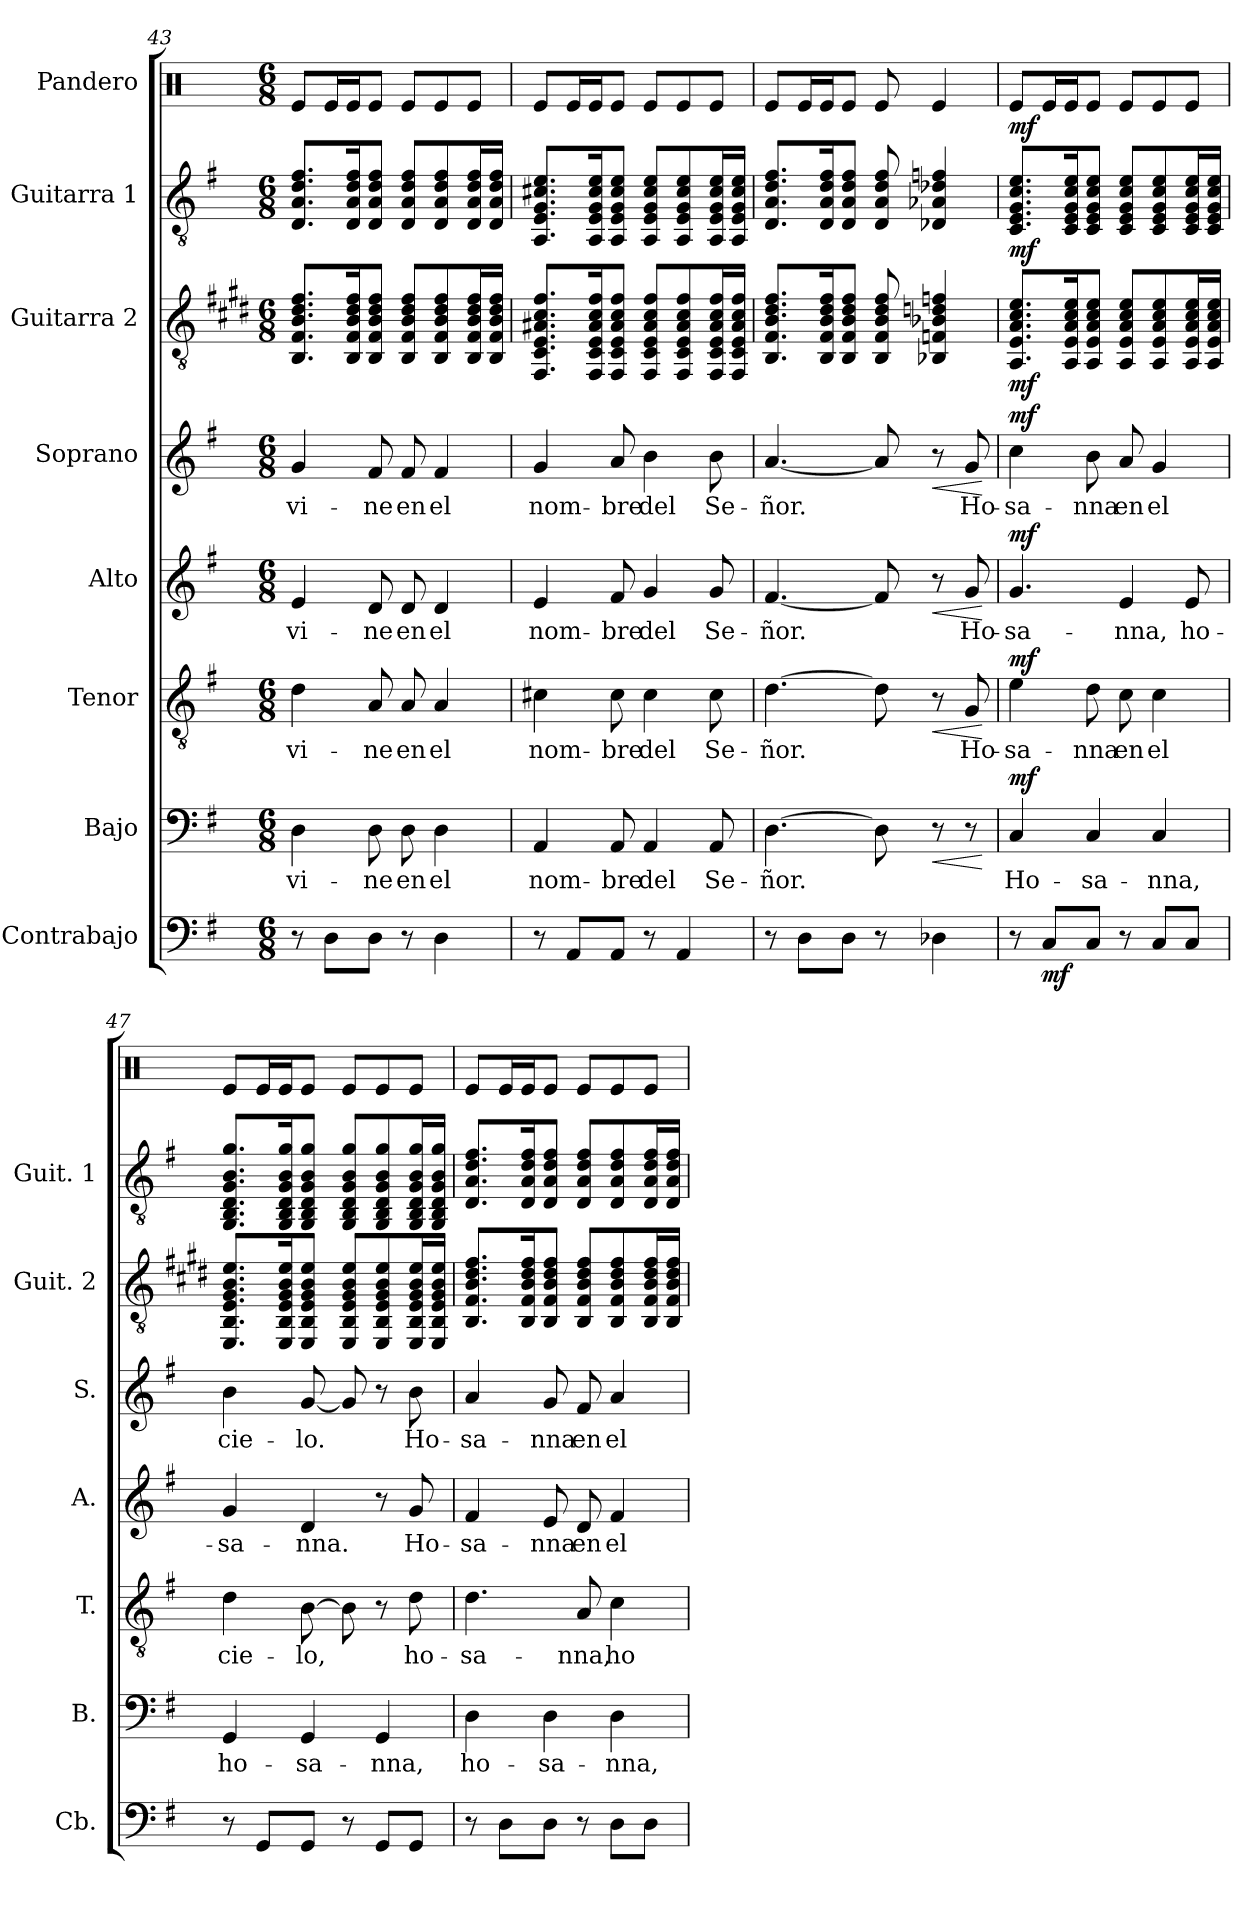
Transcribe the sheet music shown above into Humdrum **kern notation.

**kern	**dynam	**kern	**text	**dynam	**kern	**text	**dynam	**kern	**text	**dynam	**kern	**text	**dynam	**kern	**dynam	**kern	**dynam	**kern	**dynam
*part8	*part8	*part7	*part7	*part7	*part6	*part6	*part6	*part5	*part5	*part5	*part4	*part4	*part4	*part3	*part3	*part2	*part2	*part1	*part1
*staff8	*staff8	*staff7	*staff7	*staff7	*staff6	*staff6	*staff6	*staff5	*staff5	*staff5	*staff4	*staff4	*staff4	*staff3	*staff3	*staff2	*staff2	*staff1	*staff1
*I"Contrabajo	*	*I"Bajo	*	*	*I"Tenor	*	*	*I"Alto	*	*	*I"Soprano	*	*	*I"Guitarra 2	*	*I"Guitarra 1	*	*I"Pandero	*
*I'Cb.	*	*I'B.	*	*	*I'T.	*	*	*I'A.	*	*	*I'S.	*	*	*I'Guit. 2	*	*I'Guit. 1	*	*	*
*clefF4	*	*clefF4	*	*	*clefGv2	*	*	*clefG2	*	*	*clefG2	*	*	*clefGv2	*	*clefGv2	*	*clefX	*
*ITrd7c12	*	*	*	*	*	*	*	*	*	*	*	*	*	*	*	*	*	*	*
*k[f#]	*	*k[f#]	*	*	*k[f#]	*	*	*k[f#]	*	*	*k[f#]	*	*	*k[f#c#g#d#]	*	*k[f#]	*	*k[]	*
*M6/8	*	*M6/8	*	*	*M6/8	*	*	*M6/8	*	*	*M6/8	*	*	*M6/8	*	*M6/8	*	*M6/8	*
=43	=43	=43	=43	=43	=43	=43	=43	=43	=43	=43	=43	=43	=43	=43	=43	=43	=43	=43	=43
8r	.	4D\	vi-	.	4d\	vi-	.	4e/	vi-	.	4g/	vi-	.	8.BB/ 8.F#/ 8.B/ 8.d#/ 8.f#/L	.	8.D/ 8.A/ 8.d/ 8.f#/L	.	8Re/L	.
8DD\L	.	.	.	.	.	.	.	.	.	.	.	.	.	.	.	.	.	16Re/L	.
.	.	.	.	.	.	.	.	.	.	.	.	.	.	16BB/ 16F#/ 16B/ 16d#/ 16f#/K	.	16D/ 16A/ 16d/ 16f#/K	.	16Re/J	.
8DD\J	.	8D\	-ne	.	8A/	-ne	.	8d/	-ne	.	8f#/	-ne	.	8BB/ 8F#/ 8B/ 8d#/ 8f#/J	.	8D/ 8A/ 8d/ 8f#/J	.	8Re/J	.
8r	.	8D\	en	.	8A/	en	.	8d/	en	.	8f#/	en	.	8BB/ 8F#/ 8B/ 8d#/ 8f#/L	.	8D/ 8A/ 8d/ 8f#/L	.	8Re/L	.
4DD\	.	4D\	el	.	4A/	el	.	4d/	el	.	4f#/	el	.	8BB/ 8F#/ 8B/ 8d#/ 8f#/	.	8D/ 8A/ 8d/ 8f#/	.	8Re/	.
.	.	.	.	.	.	.	.	.	.	.	.	.	.	16BB/ 16F#/ 16B/ 16d#/ 16f#/L	.	16D/ 16A/ 16d/ 16f#/L	.	8Re/J	.
.	.	.	.	.	.	.	.	.	.	.	.	.	.	16BB/ 16F#/ 16B/ 16d#/ 16f#/JJ	.	16D/ 16A/ 16d/ 16f#/JJ	.	.	.
=44	=44	=44	=44	=44	=44	=44	=44	=44	=44	=44	=44	=44	=44	=44	=44	=44	=44	=44	=44
8r	.	4AA/	nom-	.	4c#X\	nom-	.	4e/	nom-	.	4g/	nom-	.	8.FF#/ 8.C#/ 8.E/ 8.A#X/ 8.c#/ 8.f#/L	.	8.AA/ 8.E/ 8.G/ 8.c#X/ 8.e/L	.	8Re/L	.
8AAA/L	.	.	.	.	.	.	.	.	.	.	.	.	.	.	.	.	.	16Re/L	.
.	.	.	.	.	.	.	.	.	.	.	.	.	.	16FF#/ 16C#/ 16E/ 16A#/ 16c#/ 16f#/K	.	16AA/ 16E/ 16G/ 16c#/ 16e/K	.	16Re/J	.
8AAA/J	.	8AA/	-bre	.	8c#\	-bre	.	8f#/	-bre	.	8a/	-bre	.	8FF#/ 8C#/ 8E/ 8A#/ 8c#/ 8f#/J	.	8AA/ 8E/ 8G/ 8c#/ 8e/J	.	8Re/J	.
8r	.	4AA/	del	.	4c#\	del	.	4g/	del	.	4b\	del	.	8FF#/ 8C#/ 8E/ 8A#/ 8c#/ 8f#/L	.	8AA/ 8E/ 8G/ 8c#/ 8e/L	.	8Re/L	.
4AAA/	.	.	.	.	.	.	.	.	.	.	.	.	.	8FF#/ 8C#/ 8E/ 8A#/ 8c#/ 8f#/	.	8AA/ 8E/ 8G/ 8c#/ 8e/	.	8Re/	.
.	.	8AA/	Se-	.	8c#\	Se-	.	8g/	Se-	.	8b\	Se-	.	16FF#/ 16C#/ 16E/ 16A#/ 16c#/ 16f#/L	.	16AA/ 16E/ 16G/ 16c#/ 16e/L	.	8Re/J	.
.	.	.	.	.	.	.	.	.	.	.	.	.	.	16FF#/ 16C#/ 16E/ 16A#/ 16c#/ 16f#/JJ	.	16AA/ 16E/ 16G/ 16c#/ 16e/JJ	.	.	.
=45	=45	=45	=45	=45	=45	=45	=45	=45	=45	=45	=45	=45	=45	=45	=45	=45	=45	=45	=45
8r	.	[4.D\	-ñor.	.	[4.d\	-ñor.	.	[4.f#/	-ñor.	.	[4.a/	-ñor.	.	8.BB/ 8.F#/ 8.B/ 8.d#/ 8.f#/L	.	8.D/ 8.A/ 8.d/ 8.f#/L	.	8Re/L	.
8DD\L	.	.	.	.	.	.	.	.	.	.	.	.	.	.	.	.	.	16Re/L	.
.	.	.	.	.	.	.	.	.	.	.	.	.	.	16BB/ 16F#/ 16B/ 16d#/ 16f#/K	.	16D/ 16A/ 16d/ 16f#/K	.	16Re/J	.
8DD\J	.	.	.	.	.	.	.	.	.	.	.	.	.	8BB/ 8F#/ 8B/ 8d#/ 8f#/J	.	8D/ 8A/ 8d/ 8f#/J	.	8Re/J	.
8r	.	8D\]	.	.	8d\]	.	.	8f#/]	.	.	8a/]	.	.	8BB/ 8F#/ 8B/ 8d#/ 8f#/	.	8D/ 8A/ 8d/ 8f#/	.	8Re/	.
!	!	!	!	!LO:HP:b	!	!	!LO:HP:b	!	!	!LO:HP:b	!	!	!LO:HP:b	!	!	!	!	!	!
4DD-X\	.	8r	.	<	8r	.	<	8r	.	<	8r	.	<	4BB-X/ 4Fn/ 4B-X/ 4dn/ 4fn/	.	4D-X/ 4A-X/ 4d-X/ 4fn/	.	4Re/	.
.	.	8r	.	.	8G/	Ho-	.	8g/	Ho-	.	8g/	Ho-	.	.	.	.	.	.	.
.	.	.	.	[	.	.	[	.	.	[	.	.	[	.	.	.	.	.	.
=46	=46	=46	=46	=46	=46	=46	=46	=46	=46	=46	=46	=46	=46	=46	=46	=46	=46	=46	=46
!	!	!	!	!LO:DY:a	!	!	!LO:DY:a	!	!	!LO:DY:a	!	!	!LO:DY:a	!	!LO:DY:b	!	!LO:DY:b	!	!LO:DY:b
8r	.	4C/	Ho-	mf	4e\	-sa-	mf	4.g/	-sa-	mf	4cc\	-sa-	mf	8.AA/ 8.E/ 8.A/ 8.c#/ 8.e/L	mf	8.C/ 8.E/ 8.G/ 8.c/ 8.e/L	mf	8Re/L	mf
!	!LO:DY:b	!	!	!	!	!	!	!	!	!	!	!	!	!	!	!	!	!	!
8CC/L	mf	.	.	.	.	.	.	.	.	.	.	.	.	.	.	.	.	16Re/L	.
.	.	.	.	.	.	.	.	.	.	.	.	.	.	16AA/ 16E/ 16A/ 16c#/ 16e/K	.	16C/ 16E/ 16G/ 16c/ 16e/K	.	16Re/J	.
8CC/J	.	4C/	-sa-	.	8d\	-nna	.	.	.	.	8b\	-nna	.	8AA/ 8E/ 8A/ 8c#/ 8e/J	.	8C/ 8E/ 8G/ 8c/ 8e/J	.	8Re/J	.
8r	.	.	.	.	8c\	en	.	4e/	-nna,	.	8a/	en	.	8AA/ 8E/ 8A/ 8c#/ 8e/L	.	8C/ 8E/ 8G/ 8c/ 8e/L	.	8Re/L	.
8CC/L	.	4C/	-nna,	.	4c\	el	.	.	.	.	4g/	el	.	8AA/ 8E/ 8A/ 8c#/ 8e/	.	8C/ 8E/ 8G/ 8c/ 8e/	.	8Re/	.
8CC/J	.	.	.	.	.	.	.	8e/	ho-	.	.	.	.	16AA/ 16E/ 16A/ 16c#/ 16e/L	.	16C/ 16E/ 16G/ 16c/ 16e/L	.	8Re/J	.
.	.	.	.	.	.	.	.	.	.	.	.	.	.	16AA/ 16E/ 16A/ 16c#/ 16e/JJ	.	16C/ 16E/ 16G/ 16c/ 16e/JJ	.	.	.
=47	=47	=47	=47	=47	=47	=47	=47	=47	=47	=47	=47	=47	=47	=47	=47	=47	=47	=47	=47
8r	.	4GG/	ho-	.	4d\	cie-	.	4g/	-sa-	.	4b\	cie-	.	8.EE/ 8.BB/ 8.E/ 8.G#/ 8.B/ 8.e/L	.	8.GG/ 8.BB/ 8.D/ 8.G/ 8.B/ 8.g/L	.	8Re/L	.
8GGG/L	.	.	.	.	.	.	.	.	.	.	.	.	.	.	.	.	.	16Re/L	.
.	.	.	.	.	.	.	.	.	.	.	.	.	.	16EE/ 16BB/ 16E/ 16G#/ 16B/ 16e/K	.	16GG/ 16BB/ 16D/ 16G/ 16B/ 16g/K	.	16Re/J	.
8GGG/J	.	4GG/	-sa-	.	[8B\	-lo,	.	4d/	-nna.	.	[8g/	-lo.	.	8EE/ 8BB/ 8E/ 8G#/ 8B/ 8e/J	.	8GG/ 8BB/ 8D/ 8G/ 8B/ 8g/J	.	8Re/J	.
8r	.	.	.	.	8B\]	.	.	.	.	.	8g/]	.	.	8EE/ 8BB/ 8E/ 8G#/ 8B/ 8e/L	.	8GG/ 8BB/ 8D/ 8G/ 8B/ 8g/L	.	8Re/L	.
8GGG/L	.	4GG/	-nna,	.	8r	.	.	8r	.	.	8r	.	.	8EE/ 8BB/ 8E/ 8G#/ 8B/ 8e/	.	8GG/ 8BB/ 8D/ 8G/ 8B/ 8g/	.	8Re/	.
8GGG/J	.	.	.	.	8d\	ho-	.	8g/	Ho-	.	8b\	Ho-	.	16EE/ 16BB/ 16E/ 16G#/ 16B/ 16e/L	.	16GG/ 16BB/ 16D/ 16G/ 16B/ 16g/L	.	8Re/J	.
.	.	.	.	.	.	.	.	.	.	.	.	.	.	16EE/ 16BB/ 16E/ 16G#/ 16B/ 16e/JJ	.	16GG/ 16BB/ 16D/ 16G/ 16B/ 16g/JJ	.	.	.
=48	=48	=48	=48	=48	=48	=48	=48	=48	=48	=48	=48	=48	=48	=48	=48	=48	=48	=48	=48
8r	.	4D\	ho-	.	4.d\	-sa-	.	4f#/	-sa-	.	4a/	-sa-	.	8.BB/ 8.F#/ 8.B/ 8.d#/ 8.f#/L	.	8.D/ 8.A/ 8.d/ 8.f#/L	.	8Re/L	.
8DD\L	.	.	.	.	.	.	.	.	.	.	.	.	.	.	.	.	.	16Re/L	.
.	.	.	.	.	.	.	.	.	.	.	.	.	.	16BB/ 16F#/ 16B/ 16d#/ 16f#/K	.	16D/ 16A/ 16d/ 16f#/K	.	16Re/J	.
8DD\J	.	4D\	-sa-	.	.	.	.	8e/	-nna	.	8g/	-nna	.	8BB/ 8F#/ 8B/ 8d#/ 8f#/J	.	8D/ 8A/ 8d/ 8f#/J	.	8Re/J	.
8r	.	.	.	.	8A/	-nna,	.	8d/	en	.	8f#/	en	.	8BB/ 8F#/ 8B/ 8d#/ 8f#/L	.	8D/ 8A/ 8d/ 8f#/L	.	8Re/L	.
8DD\L	.	4D\	-nna,	.	4c\	ho-	.	4f#/	el	.	4a/	el	.	8BB/ 8F#/ 8B/ 8d#/ 8f#/	.	8D/ 8A/ 8d/ 8f#/	.	8Re/	.
8DD\J	.	.	.	.	.	.	.	.	.	.	.	.	.	16BB/ 16F#/ 16B/ 16d#/ 16f#/L	.	16D/ 16A/ 16d/ 16f#/L	.	8Re/J	.
.	.	.	.	.	.	.	.	.	.	.	.	.	.	16BB/ 16F#/ 16B/ 16d#/ 16f#/JJ	.	16D/ 16A/ 16d/ 16f#/JJ	.	.	.
=	=	=	=	=	=	=	=	=	=	=	=	=	=	=	=	=	=	=	=
*-	*-	*-	*-	*-	*-	*-	*-	*-	*-	*-	*-	*-	*-	*-	*-	*-	*-	*-	*-
